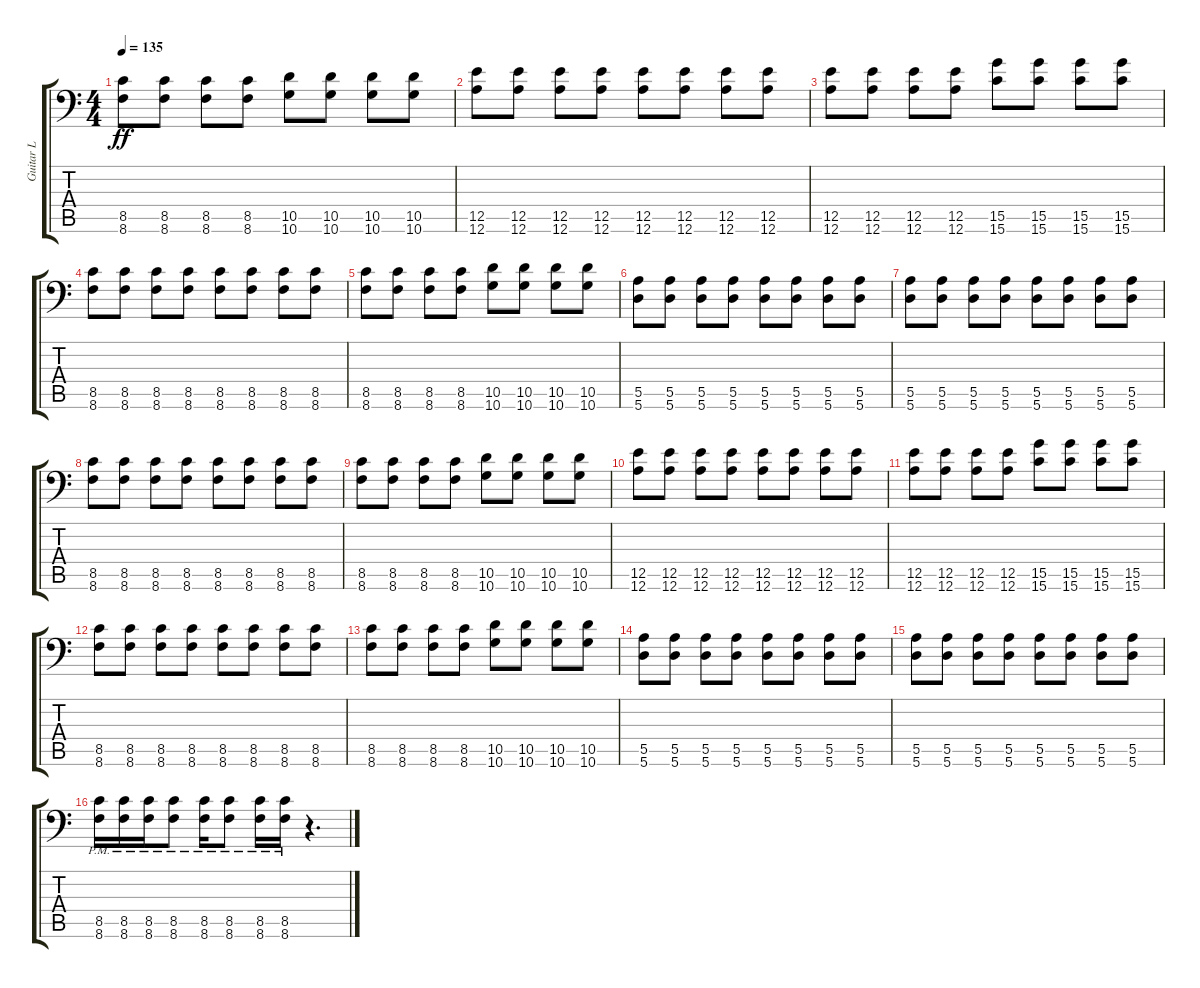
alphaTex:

\track ("Guitar L" "Guitar L") {instrument overdrivenguitar}
\staff {score tabs}
\tuning (B3 Gb3 D3 A2 E2 A1) {hide}
\ts (4 4)
\tempo 135
\clef f4
\ks c
(8.5 8.6).8{dy ff} (8.5 8.6).8 (8.5 8.6).8 (8.5 8.6).8 (10.5 10.6).8 (10.5 10.6).8 (10.5 10.6).8 (10.5 10.6).8 |
(12.5 12.6).8 (12.5 12.6).8 (12.5 12.6).8 (12.5 12.6).8 (12.5 12.6).8 (12.5 12.6).8 (12.5 12.6).8 (12.5 12.6).8 |
(12.5 12.6).8 (12.5 12.6).8 (12.5 12.6).8 (12.5 12.6).8 (15.5 15.6).8 (15.5 15.6).8 (15.5 15.6).8 (15.5 15.6).8 |
(8.5 8.6).8 (8.5 8.6).8 (8.5 8.6).8 (8.5 8.6).8 (8.5 8.6).8 (8.5 8.6).8 (8.5 8.6).8 (8.5 8.6).8 |
(8.5 8.6).8 (8.5 8.6).8 (8.5 8.6).8 (8.5 8.6).8 (10.5 10.6).8 (10.5 10.6).8 (10.5 10.6).8 (10.5 10.6).8 |
(5.5 5.6).8 (5.5 5.6).8 (5.5 5.6).8 (5.5 5.6).8 (5.5 5.6).8 (5.5 5.6).8 (5.5 5.6).8 (5.5 5.6).8 |
(5.5 5.6).8 (5.5 5.6).8 (5.5 5.6).8 (5.5 5.6).8 (5.5 5.6).8 (5.5 5.6).8 (5.5 5.6).8 (5.5 5.6).8 |
(8.5 8.6).8 (8.5 8.6).8 (8.5 8.6).8 (8.5 8.6).8 (8.5 8.6).8 (8.5 8.6).8 (8.5 8.6).8 (8.5 8.6).8 |
(8.5 8.6).8 (8.5 8.6).8 (8.5 8.6).8 (8.5 8.6).8 (10.5 10.6).8 (10.5 10.6).8 (10.5 10.6).8 (10.5 10.6).8 |
(12.5 12.6).8 (12.5 12.6).8 (12.5 12.6).8 (12.5 12.6).8 (12.5 12.6).8 (12.5 12.6).8 (12.5 12.6).8 (12.5 12.6).8 |
(12.5 12.6).8 (12.5 12.6).8 (12.5 12.6).8 (12.5 12.6).8 (15.5 15.6).8 (15.5 15.6).8 (15.5 15.6).8 (15.5 15.6).8 |
(8.5 8.6).8 (8.5 8.6).8 (8.5 8.6).8 (8.5 8.6).8 (8.5 8.6).8 (8.5 8.6).8 (8.5 8.6).8 (8.5 8.6).8 |
(8.5 8.6).8 (8.5 8.6).8 (8.5 8.6).8 (8.5 8.6).8 (10.5 10.6).8 (10.5 10.6).8 (10.5 10.6).8 (10.5 10.6).8 |
(5.5 5.6).8 (5.5 5.6).8 (5.5 5.6).8 (5.5 5.6).8 (5.5 5.6).8 (5.5 5.6).8 (5.5 5.6).8 (5.5 5.6).8 |
(5.5 5.6).8 (5.5 5.6).8 (5.5 5.6).8 (5.5 5.6).8 (5.5 5.6).8 (5.5 5.6).8 (5.5 5.6).8 (5.5 5.6).8 |
(8.5{pm} 8.6{pm}).16 (8.5{pm} 8.6{pm}).16 (8.5{pm} 8.6{pm}).16 (8.5{pm} 8.6{pm}).8 (8.5{pm} 8.6{pm}).16 (8.5{pm} 8.6{pm}).8 (8.5{pm} 8.6{pm}).16 (8.5{pm} 8.6{pm}).16 r.4{d}
